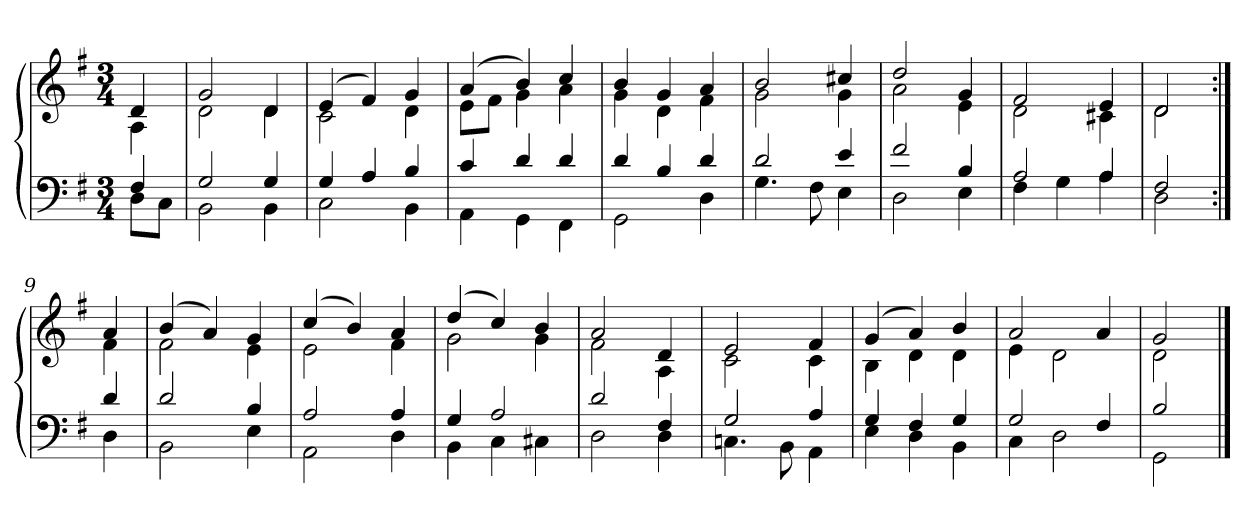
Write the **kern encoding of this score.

**kern	**kern
*part1	*part1
*staff2	*staff1
*clefF4	*clefG2
*k[f#]	*k[f#]
*G:	*G:
*M3/4	*M3/4
=	=
*^	*^
4F#	8DL	4d	4A
.	8CJ	.	.
=1	=1	=1	=1
2G	2BB	2g	2d
4G	4BB	4d	4d
=2	=2	=2	=2
4G	2C	(4e	2c
4A	.	4f#)	.
4B	4BB	4g	4d
=3	=3	=3	=3
4c	4AA	(4a	8eL
.	.	.	8f#J
4d	4GG	4b)	4g
4d	4FF#	4cc	4a
=4	=4	=4	=4
4d	2GG	4b	4g
4B	.	4g	4d
4d	4D	4a	4f#
=5	=5	=5	=5
2d	4.G	2b	2g
.	8F#	.	.
4e	4E	4cc#X	4g
=6	=6	=6	=6
2f#	2D	2dd	2a
4B	4E	4g	4e
=7	=7	=7	=7
2A	4F#	2f#	2d
.	4G	.	.
4A	4A	4e	4c#X
=8	=8	=8	=8
2F#	2D	2d	2d
=9:|!	=9:|!	=9:|!	=9:|!
4d	4D	4a	4f#
=10	=10	=10	=10
2d	2BB	(4b	2f#
.	.	4a)	.
4B	4E	4g	4e
=11	=11	=11	=11
2A	2AA	(4cc	2e
.	.	4b)	.
4A	4D	4a	4f#
=12	=12	=12	=12
4G	4BB	(4dd	2g
2A	4C	4cc)	.
.	4C#X	4b	4g
=13	=13	=13	=13
2d	2D	2a	2f#
4F#	4D	4d	4A
=14	=14	=14	=14
2G	4.Cn	2e	2c
.	8BB	.	.
4A	4AA	4f#	4c
=15	=15	=15	=15
4G	4E	(4g	4B
4F#	4D	4a)	4d
4G	4BB	4b	4d
=16	=16	=16	=16
2G	4C	2a	4e
.	2D	.	2d
4F#	.	4a	.
=17	=17	=17	=17
2B	2GG	2g	2d
*v	*v	*	*
*	*v	*v
==	==
*-	*-
